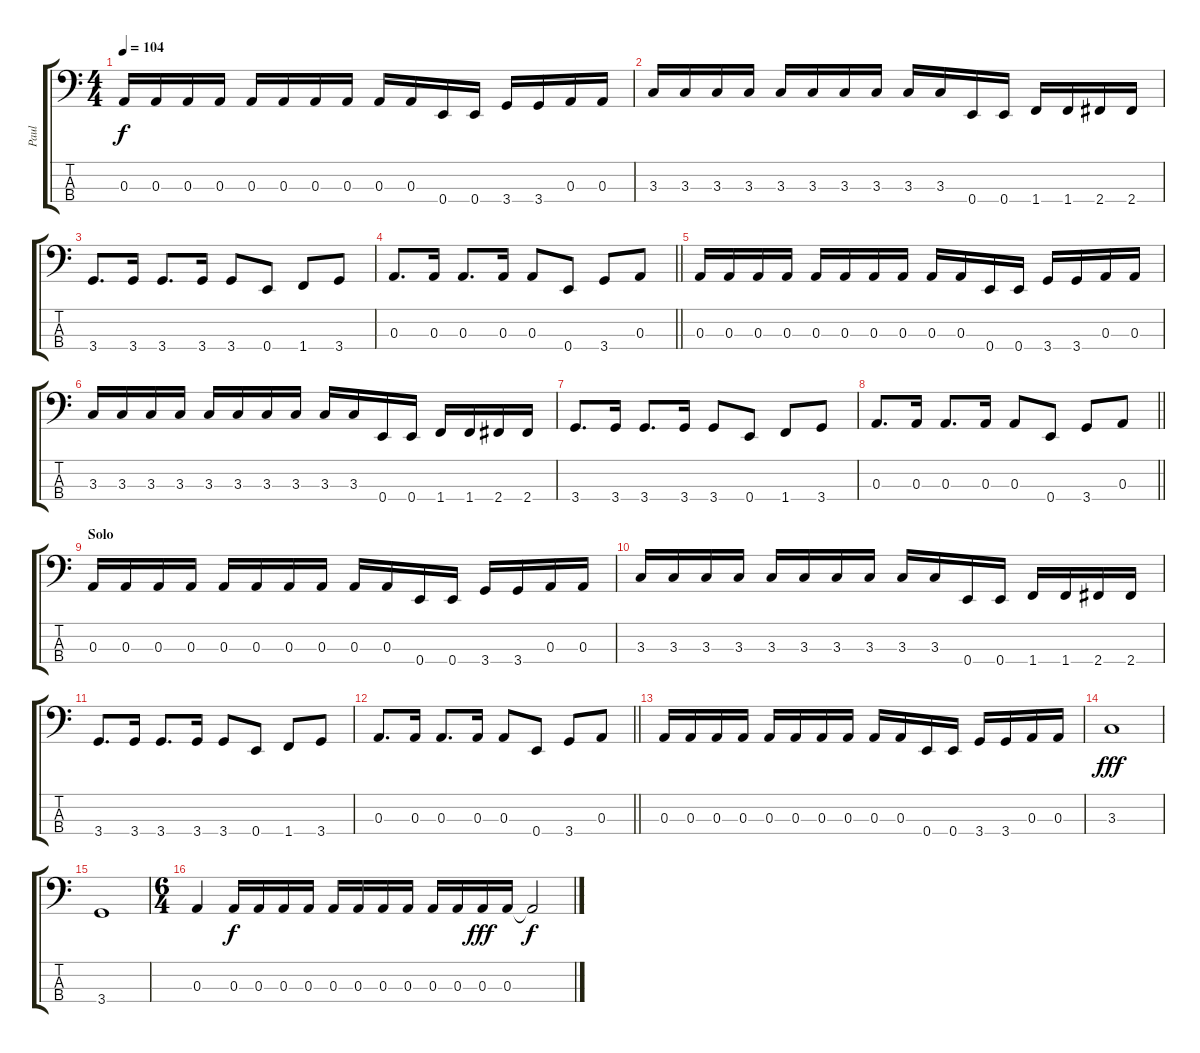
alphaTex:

\track ("Paul" "Paul") {instrument electricbasspick}
\staff {score tabs}
\tuning (G2 D2 A1 E1) {hide}
\ts (4 4)
\tempo 104
\clef f4
\ks c
0.3.16{dy f} 0.3.16 0.3.16 0.3.16 0.3.16 0.3.16 0.3.16 0.3.16 0.3.16 0.3.16 0.4.16 0.4.16 3.4.16 3.4.16 0.3.16 0.3.16 |
3.3.16 3.3.16 3.3.16 3.3.16 3.3.16 3.3.16 3.3.16 3.3.16 3.3.16 3.3.16 0.4.16 0.4.16 1.4.16 1.4.16 2.4.16 2.4.16 |
3.4.8{d} 3.4.16 3.4.8{d} 3.4.16 3.4.8 0.4.8 1.4.8 3.4.8 |
\barLineRight lightlight
0.3.8{d} 0.3.16 0.3.8{d} 0.3.16 0.3.8 0.4.8 3.4.8 0.3.8 |
0.3.16 0.3.16 0.3.16 0.3.16 0.3.16 0.3.16 0.3.16 0.3.16 0.3.16 0.3.16 0.4.16 0.4.16 3.4.16 3.4.16 0.3.16 0.3.16 |
3.3.16 3.3.16 3.3.16 3.3.16 3.3.16 3.3.16 3.3.16 3.3.16 3.3.16 3.3.16 0.4.16 0.4.16 1.4.16 1.4.16 2.4.16 2.4.16 |
3.4.8{d} 3.4.16 3.4.8{d} 3.4.16 3.4.8 0.4.8 1.4.8 3.4.8 |
\barLineRight lightlight
0.3.8{d} 0.3.16 0.3.8{d} 0.3.16 0.3.8 0.4.8 3.4.8 0.3.8 |
\section ("" "Solo")
0.3.16 0.3.16 0.3.16 0.3.16 0.3.16 0.3.16 0.3.16 0.3.16 0.3.16 0.3.16 0.4.16 0.4.16 3.4.16 3.4.16 0.3.16 0.3.16 |
3.3.16 3.3.16 3.3.16 3.3.16 3.3.16 3.3.16 3.3.16 3.3.16 3.3.16 3.3.16 0.4.16 0.4.16 1.4.16 1.4.16 2.4.16 2.4.16 |
3.4.8{d} 3.4.16 3.4.8{d} 3.4.16 3.4.8 0.4.8 1.4.8 3.4.8 |
\barLineRight lightlight
0.3.8{d} 0.3.16 0.3.8{d} 0.3.16 0.3.8 0.4.8 3.4.8 0.3.8 |
0.3.16 0.3.16 0.3.16 0.3.16 0.3.16 0.3.16 0.3.16 0.3.16 0.3.16 0.3.16 0.4.16 0.4.16 3.4.16 3.4.16 0.3.16 0.3.16 |
3.3.1{dy fff} |
3.4.1 |
\ts (6 4)
0.3.4 0.3.16{dy f} 0.3.16 0.3.16 0.3.16 0.3.16 0.3.16 0.3.16 0.3.16 0.3.16 0.3.16 0.3.16{dy fff} 0.3.16 0.3{t}.2{dy f}
